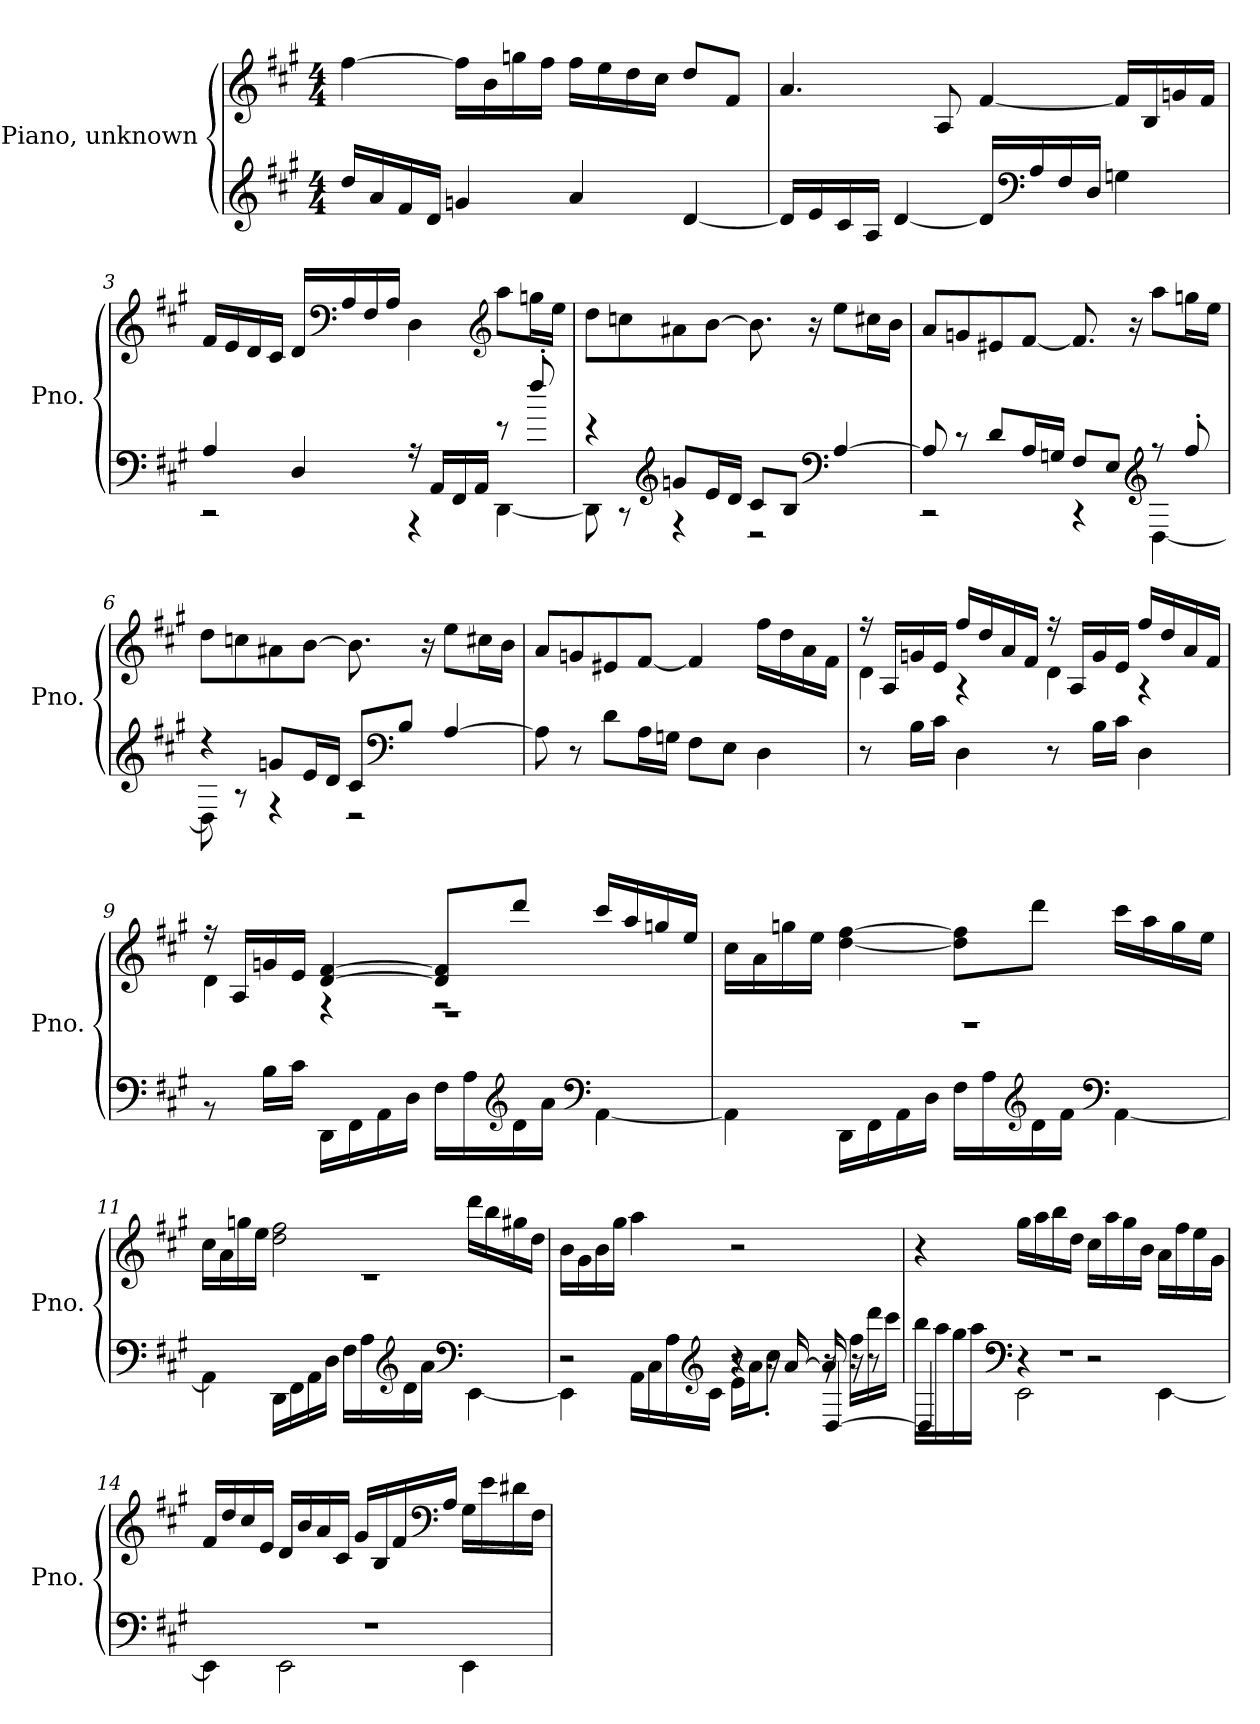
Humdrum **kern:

**kern	**kern
*part1	*part1
*staff2	*staff1
*I"Piano, unknown	*
*I'Pno.	*
*clefG2	*clefG2
*k[f#c#g#]	*k[f#c#g#]
*M4/4	*M4/4
*MM120	*MM120
=1	=1
16dd/LL	[4ff#\
16a/	.
16f#/	.
16d/JJ	.
4gn/	16ff#\LL]
.	16b\
.	16ggn\
.	16ff#\JJ
4a/	16ff#\LL
.	16ee\
.	16dd\
.	16cc#\JJ
[4d/	8dd/L
.	8f#/J
=2	=2
16d/LL]	4.a/
16e/	.
16c#/	.
16A/JJ	.
[4d/	.
.	8A/
16d/LL]	[4f#/
*clefF4	*
16A/	.
16F#/	.
16D/JJ	.
4Gn\	16f#/LL]
.	16B/
.	16gn/
.	16f#/JJ
!!LO:LB:g=z
=3	=3
*^	*
4A/	2r	16f#/LL
.	.	16e/
.	.	16d/
.	.	16c#/JJ
4D/	.	16d/LL
*	*	*clefF4
.	.	16A/
.	.	16F#/
.	.	16A/JJ
16r	4r	4D\
16AA/LL	.	.
16FF#/	.	.
16AA/JJ	.	.
*	*	*clefG2
8r	[4DD\	8aa\L
8ff#'/	.	16ggn\L
.	.	16ee\JJ
=4	=4	=4
4r	8DD\]	8dd\L
.	8r	8ccn\
*clefG2	*	*
8gn/L	4r	8a#X\
16e/L	.	[8b\J
16d/JJ	.	.
8c#/L	2r	8.b\]
8B/J	.	.
.	.	16r
*clefF4	*	*
[4A/	.	8ee\L
.	.	16cc#X\L
.	.	16b\JJ
!!LO:LB:g=z
=5	=5	=5
8A/]	2r	8a/L
8r	.	8gn/
8d/L	.	8e#X/
16A/L	.	[8f#/J
16Gn/JJ	.	.
8F#/L	4r	8.f#/]
8E/J	.	.
.	.	16r
*clefG2	*	*
8r	[4D\	8aa\L
8ff#'/	.	16ggn\L
.	.	16ee\JJ
=6	=6	=6
4r	8D\]	8dd\L
.	8r	8ccn\
8gn/L	4r	8a#X\
16e/L	.	[8b\J
16d/JJ	.	.
8c#/L	2r	8.b\]
*clefF4	*	*
8B/J	.	.
.	.	16r
[4A/	.	8ee\L
.	.	16cc#X\L
.	.	16b\JJ
*v	*v	*
=7	=7
8A\]	8a/L
8r	8gn/
8d\L	8e#X/
16A\L	[8f#/J
16Gn\JJ	.
8F#\L	4f#/]
8E\J	.
4D\	16ff#\LL
.	16dd\
.	16a\
.	16f#\JJ
!!LO:LB:g=z
=8	=8
*	*^
8r	16r	4d\
.	16A/LL	.
16B\LL	16gn/	.
16c#\JJ	16e/JJ	.
4D\	16ff#/LL	4r
.	16dd/	.
.	16a/	.
.	16f#/JJ	.
8r	16r	4d\
.	16A/LL	.
16B\LL	16g/	.
16c#\JJ	16e/JJ	.
4D\	16ff#/LL	4r
.	16dd/	.
.	16a/	.
.	16f#/JJ	.
=9	=9	=9
*^	*	*
1r	8r	16r	4d\
.	.	16A/LL	.
.	16B\LL	16gn/	.
.	16c#\JJ	16e/JJ	.
.	16DD\LL	[4d/ [4f#/	4r
.	16FF#\	.	.
.	16AA\	.	.
.	16D\JJ	.	.
.	16F#\LL	8d/] 8f#/]L	2r
.	16A\	.	.
*clefG2	*	*	*
.	16d\	8ddd/J	.
.	16a\JJ	.	.
*clefF4	*	*	*
.	[4AA\	16ccc#/LL	.
.	.	16aa/	.
.	.	16ggn/	.
.	.	16ee/JJ	.
*	*	*v	*v
!!LO:LB:g=z
=10	=10	=10
1r	4AA\]	16cc#\LL
.	.	16a\
.	.	16ggn\
.	.	16ee\JJ
.	16DD\LL	[4dd\ [4ff#\
.	16FF#\	.
.	16AA\	.
.	16D\JJ	.
.	16F#\LL	8dd\] 8ff#\]L
.	16A\	.
*clefG2	*	*
.	16d\	8ddd\J
.	16f#\JJ	.
*clefF4	*	*
.	[4AA\	16ccc#\LL
.	.	16aa\
.	.	16gg\
.	.	16ee\JJ
=11	=11	=11
1r	4AA\]	16cc#\LL
.	.	16a\
.	.	16ggn\
.	.	16ee\JJ
.	16DD\LL	2dd\ 2ff#\
.	16FF#\	.
.	16AA\	.
.	16D\JJ	.
.	16F#\LL	.
.	16A\	.
*clefG2	*	*
.	16d\	.
.	16a\JJ	.
*clefF4	*	*
.	[4EE\	16ddd\LL
.	.	16bb\
.	.	16gg#X\
.	.	16dd\JJ
!!LO:LB:g=z
=12	=12	=12
*	*^	*
2r	4EE\]	2r	16b\LL
.	.	.	16g#\
.	.	.	16b\
.	.	.	16gg#\JJ
.	16AA\LL	.	4aa\
.	16C#\	.	.
.	16A\	.	.
*clefG2	*	*	*
.	16c#\JJ	.	.
8r	16e\LL	4r	2r
.	16a\J	.	.
16r	8cc#'\J	.	.
[16a/	.	.	.
16a/]	16r	[4D/	.
16r	16ff#\LL	.	.
8r	16ddd\	.	.
.	16ccc#\JJ	.	.
=13	=13	=13	=13
1r	16bb\LL	4D/]	4r
.	16aa\	.	.
.	16gg#\	.	.
.	16aa\JJ	.	.
*clefF4	*	*	*
.	2EE\	4r	16gg#\LL
.	.	.	16aa\
.	.	.	16bb\
.	.	.	16dd\JJ
.	.	2r	16cc#\LL
.	.	.	16aa\
.	.	.	16gg#\
.	.	.	16b\JJ
.	[4EE\	.	16a\LL
.	.	.	16ff#\
.	.	.	16ee\
.	.	.	16g#\JJ
*	*v	*v	*
!!LO:PB:g=z
=14	=14	=14
1r	4EE\]	16f#/LL
.	.	16dd/
.	.	16cc#/
.	.	16e/JJ
.	2EE\	16d/LL
.	.	16b/
.	.	16a/
.	.	16c#/JJ
.	.	16g#/LL
.	.	16B/
.	.	16f#/
*	*	*clefF4
.	.	16A/JJ
.	4EE\	16G#\LL
.	.	16e\
.	.	16d#X\
.	.	16F#\JJ
*v	*v	*
=	=
*-	*-
